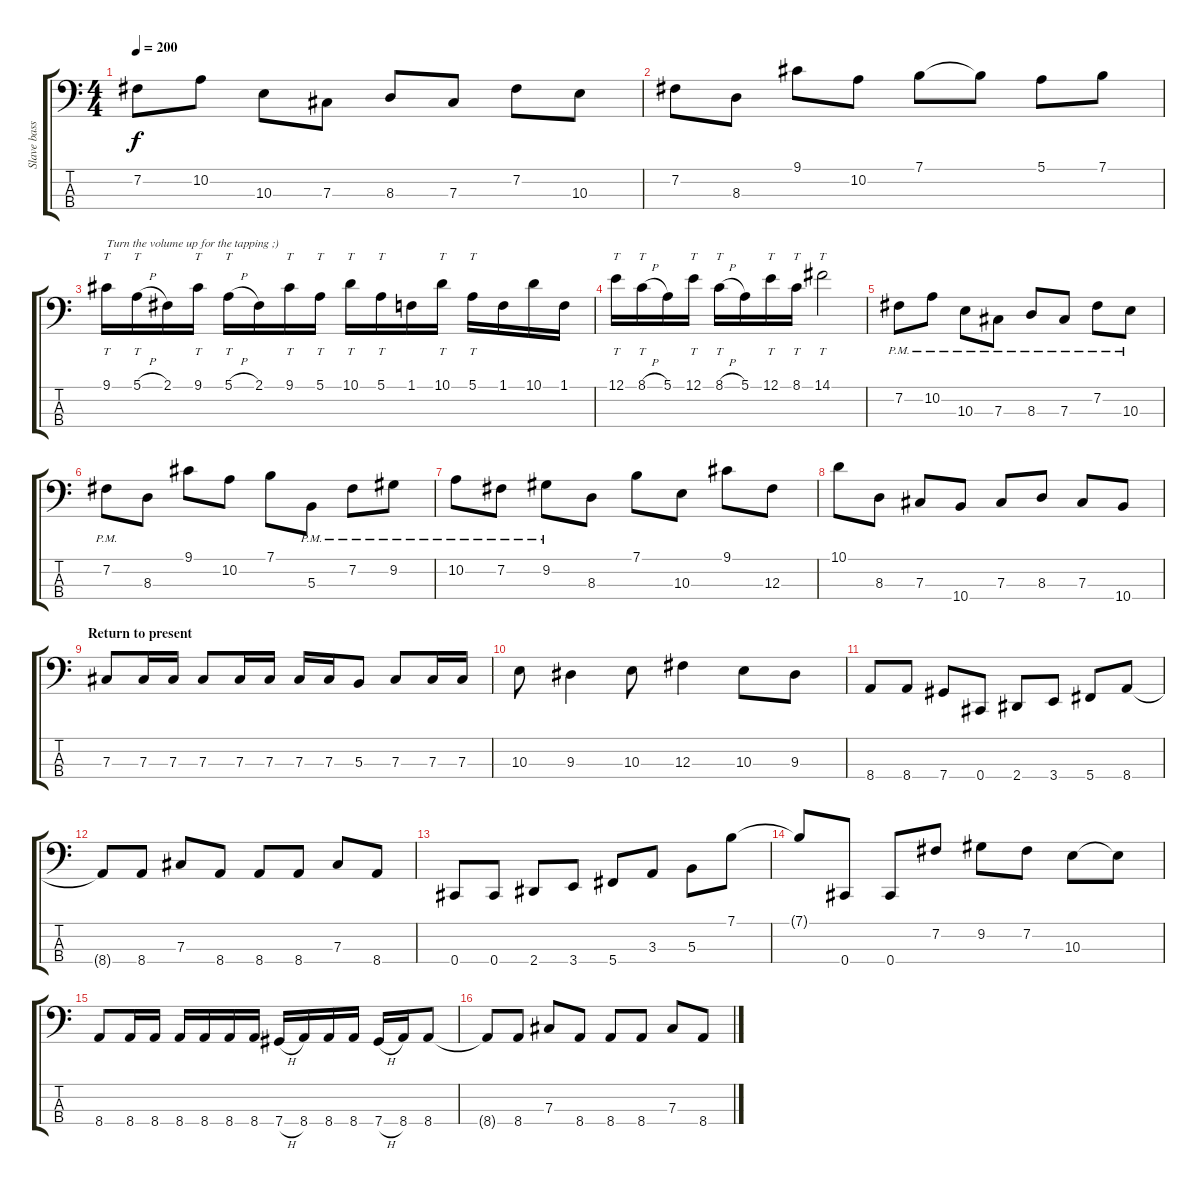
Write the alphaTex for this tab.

\track ("Slave bass(charles)" "Slave bass") {instrument electricbassfinger}
\staff {score tabs}
\tuning (E2 B1 Gb1 Db1) {hide}
\ts (4 4)
\tempo 200
\clef f4
\ks c
7.2.8{dy f} 10.2.8 10.3.8 7.3.8 8.3.8 7.3.8 7.2.8 10.3.8 |
7.2.8 8.3.8 9.1.8 10.2.8 7.1.8 7.1{t}.8 5.1.8 7.1.8 |
9.1.16{tt txt "Turn the volume up for the tapping ;)"} 5.1{h}.16{tt} 2.1.16 9.1.16{tt} 5.1{h}.16{tt} 2.1.16 9.1.16{tt} 5.1.16{tt} 10.1.16{tt} 5.1.16{tt} 1.1.16 10.1.16{tt} 5.1.16{tt} 1.1.16 10.1.16 1.1.16 |
12.1.16{tt} 8.1{h}.16{tt} 5.1.16 12.1.16{tt} 8.1{h}.16{tt} 5.1.16 12.1.16{tt} 8.1.16{tt} 14.1.2{tt} |
7.2{pm}.8 10.2{pm}.8 10.3{pm}.8 7.3{pm}.8 8.3{pm}.8 7.3{pm}.8 7.2{pm}.8 10.3{pm}.8 |
7.2{pm}.8 8.3.8 9.1.8 10.2.8 7.1.8 5.3{pm}.8 7.2{pm}.8 9.2{pm}.8 |
10.2{pm}.8 7.2{pm}.8 9.2{pm}.8 8.3.8 7.1.8 10.3.8 9.1.8 12.3.8 |
10.1.8 8.3.8 7.3.8 10.4.8 7.3.8 8.3.8 7.3.8 10.4.8 |
\section ("" "Return to present")
7.3.8 7.3.16 7.3.16 7.3.8 7.3.16 7.3.16 7.3.16 7.3.16 5.3.8 7.3.8 7.3.16 7.3.16 |
10.3.8 9.3.4 10.3.8 12.3.4 10.3.8 9.3.8 |
8.4.8 8.4.8 7.4.8 0.4.8 2.4.8 3.4.8 5.4.8 8.4.8 |
8.4{t}.8 8.4.8 7.3.8 8.4.8 8.4.8 8.4.8 7.3.8 8.4.8 |
0.4.8 0.4.8 2.4.8 3.4.8 5.4.8 3.3.8 5.3.8 7.1.8 |
7.1{t}.8 0.4.8 0.4.8 7.2.8 9.2.8 7.2.8 10.3.8 10.3{t}.8 |
8.4.8 8.4.16 8.4.16 8.4.16 8.4.16 8.4.16 8.4.16 7.4{h}.16 8.4.16 8.4.16 8.4.16 7.4{h}.16 8.4.16 8.4.8 |
8.4{t}.8 8.4.8 7.3.8 8.4.8 8.4.8 8.4.8 7.3.8 8.4.8
